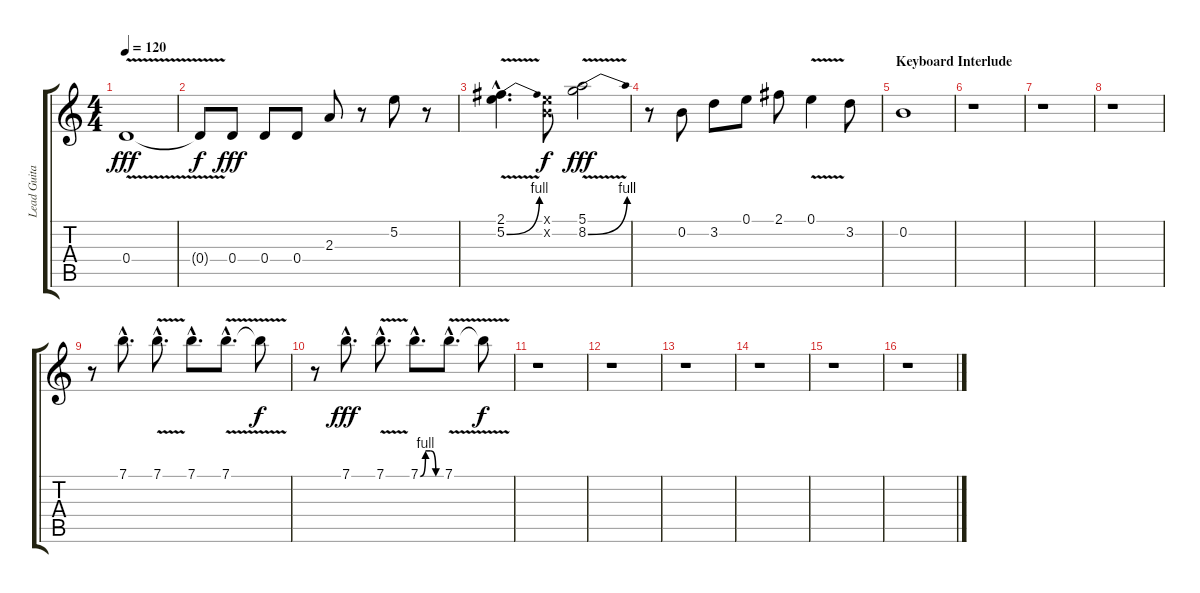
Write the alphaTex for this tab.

\track ("Lead Guitar" "Lead Guita") {instrument electricguitarmuted}
\staff {score tabs}
\tuning (E4 B3 G3 D3 A2 E2) {hide}
\ts (4 4)
\tempo 120
\clef g2
\ks c
0.4{v}.1{dy fff} |
0.4{t}.8{dy f} 0.4.8{dy fff} 0.4.8 0.4.8 2.3.8 r.8 5.2.8 r.8 |
(2.1{hac} 5.2{be (bend 0 0 60 4) v hac}).4{d} (0.1{x} 0.2{x}).8{dy f} (5.1 8.2{be (bend 0 0 60 4) v}).2{dy fff} |
r.8 0.2.8 3.2.8 0.1.8 2.1.8 0.1{v}.4 3.2.8 |
\section ("" "Keyboard Interlude")
0.2.1 |
r.1 |
r.1 |
r.1 |
r.8 7.1{hac}.8{d} 7.1{v hac}.8{d} 7.1{hac}.8{d} 7.1{v hac}.8{d} 7.1{t}.8{dy f} |
r.8 7.1{hac}.8{d dy fff} 7.1{v hac}.8{d} 7.1{be (custom 0 0 15 4 30 4 45 0 60 0) hac}.8{d} 7.1{v hac}.8{d} 7.1{t}.8{dy f} |
r.1 |
r.1 |
r.1 |
r.1 |
r.1 |
r.1
